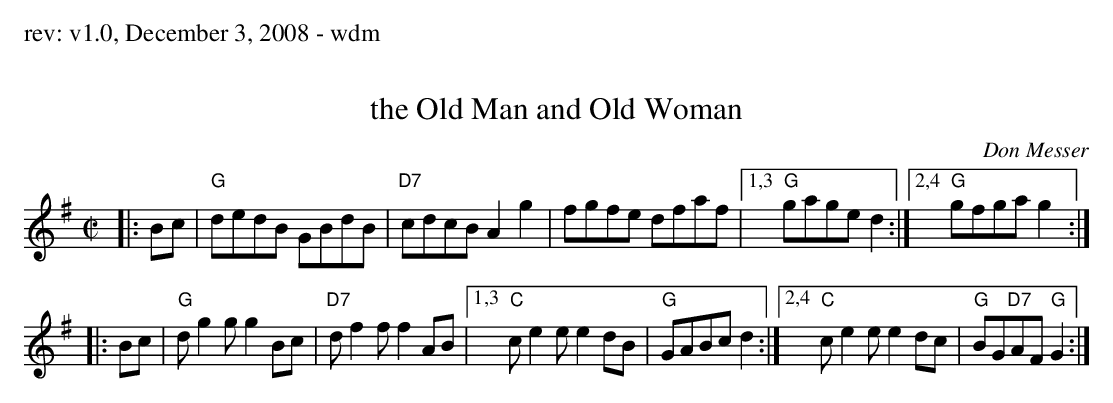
X:1
T: the Old Man and Old Woman
O: Don Messer
M: C|
L: 1/8
K: G
|: Bc \
| "G"dedB GBdB | "D7"cdcB A2g2 | fgfe dfaf |1,3 "G"gage d2 :|2,4 "G"gfga g2 :|
|: Bc \
| "G"dg2g g2Bc | "D7"df2f f2AB |1,3 "C"ce2e e2dB | "G"GABc d2 :|2,4  "C"ce2e e2dc | "G"BG"D7"AF "G"G2 :|
